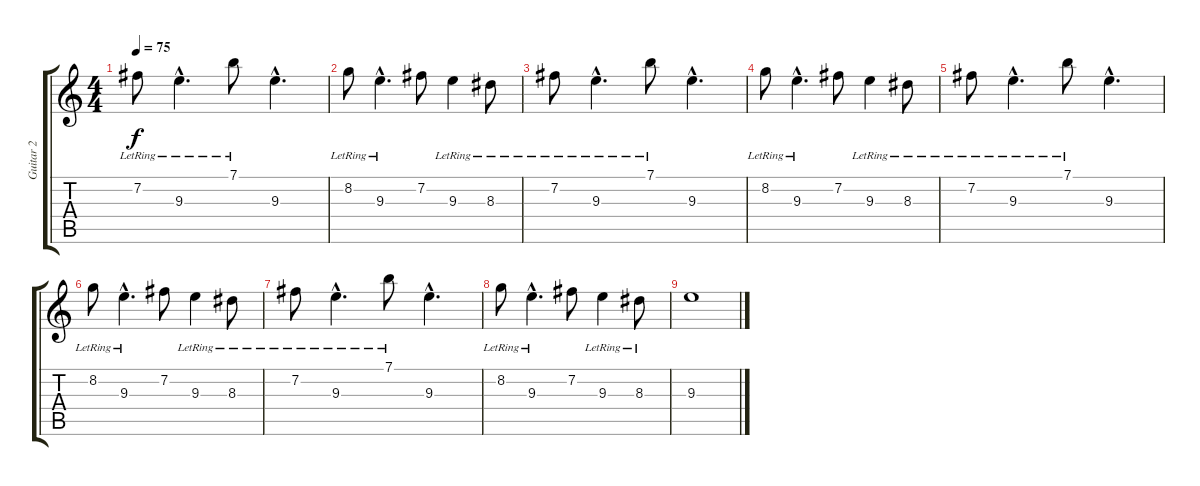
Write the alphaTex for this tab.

\track ("Guitar 2" "Guitar 2") {instrument electricguitarclean}
\staff {score tabs}
\tuning (E4 B3 G3 D3 A2 E2) {hide}
\ts (4 4)
\tempo 75
\clef g2
\ks c
7.2{lr}.8{dy f instrument electricguitarclean} 9.3{hac lr}.4{d} 7.1{lr}.8 9.3{hac}.4{d} |
8.2{lr}.8 9.3{hac lr}.4{d} 7.2.8 9.3{lr}.4 8.3{lr}.8 |
7.2{lr}.8 9.3{hac lr}.4{d} 7.1{lr}.8 9.3{hac}.4{d} |
8.2{lr}.8 9.3{hac lr}.4{d} 7.2.8 9.3{lr}.4 8.3{lr}.8 |
7.2{lr}.8 9.3{hac lr}.4{d} 7.1{lr}.8 9.3{hac}.4{d} |
8.2{lr}.8 9.3{hac lr}.4{d} 7.2.8 9.3{lr}.4 8.3{lr}.8 |
7.2{lr}.8 9.3{hac lr}.4{d} 7.1{lr}.8 9.3{hac}.4{d} |
8.2{lr}.8 9.3{hac lr}.4{d} 7.2.8 9.3{lr}.4 8.3{lr}.8 |
9.3.1{volume 0}
